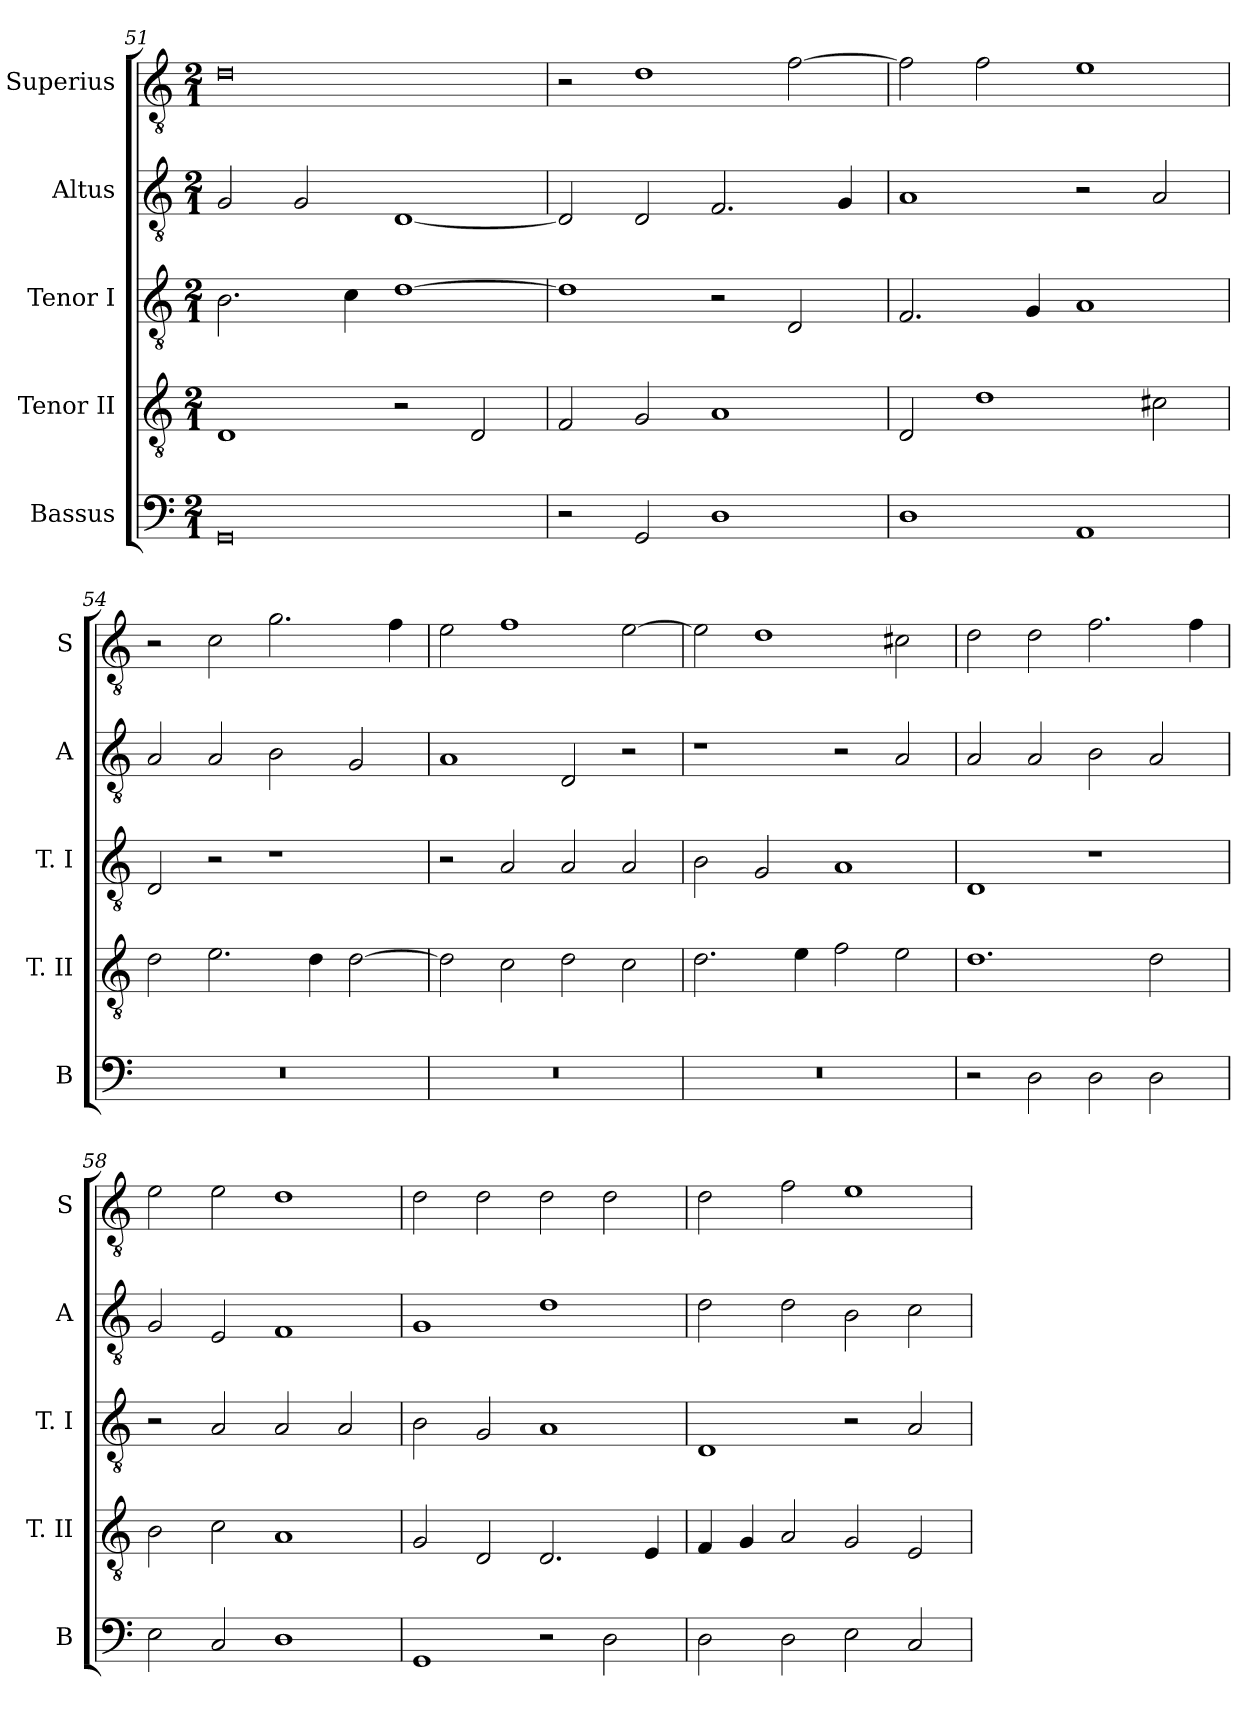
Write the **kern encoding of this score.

**kern	**kern	**kern	**kern	**kern
*part5	*part4	*part3	*part2	*part1
*staff5	*staff4	*staff3	*staff2	*staff1
*I"Bassus	*I"Tenor II	*I"Tenor I	*I"Altus	*I"Superius
*I'B	*I'T. II	*I'T. I	*I'A	*I'S
*clefF4	*clefGv2	*clefGv2	*clefGv2	*clefGv2
*k[]	*k[]	*k[]	*k[]	*k[]
*C:	*C:	*C:	*C:	*C:
*M2/1	*M2/1	*M2/1	*M2/1	*M2/1
=51	=51	=51	=51	=51
0GG	1D	2.B	2G	0d
.	.	.	2G	.
.	.	4c	.	.
.	2r	[1d	[1D	.
.	2D	.	.	.
=52	=52	=52	=52	=52
2r	2F	1d]	2D]	2r
2GG	2G	.	2D	1d
1D	1A	2r	2.F	.
.	.	2D	.	[2f
.	.	.	4G	.
=53	=53	=53	=53	=53
1D	2D	2.F	1A	2f]
.	1d	.	.	2f
.	.	4G	.	.
1AA	.	1A	2r	1e
.	2c#X	.	2A	.
=54	=54	=54	=54	=54
0r	2d	2D	2A	2r
.	2.e	2r	2A	2c
.	.	1r	2B	2.g
.	4d	.	.	.
.	[2d	.	2G	.
.	.	.	.	4f
=55	=55	=55	=55	=55
0r	2d]	2r	1A	2e
.	2c	2A	.	1f
.	2d	2A	2D	.
.	2c	2A	2r	[2e
=56	=56	=56	=56	=56
0r	2.d	2B	1r	2e]
.	.	2G	.	1d
.	4e	.	.	.
.	2f	1A	2r	.
.	2e	.	2A	2c#X
=57	=57	=57	=57	=57
2r	1.d	1D	2A	2d
2D	.	.	2A	2d
2D	.	1r	2B	2.f
2D	2d	.	2A	.
.	.	.	.	4f
=58	=58	=58	=58	=58
2E	2B	2r	2G	2e
2C	2c	2A	2E	2e
1D	1A	2A	1F	1d
.	.	2A	.	.
=59	=59	=59	=59	=59
1GG	2G	2B	1G	2d
.	2D	2G	.	2d
2r	2.D	1A	1d	2d
2D	.	.	.	2d
.	4E	.	.	.
=60	=60	=60	=60	=60
2D	4F	1D	2d	2d
.	4G	.	.	.
2D	2A	.	2d	2f
2E	2G	2r	2B	1e
2C	2E	2A	2c	.
=	=	=	=	=
*-	*-	*-	*-	*-
